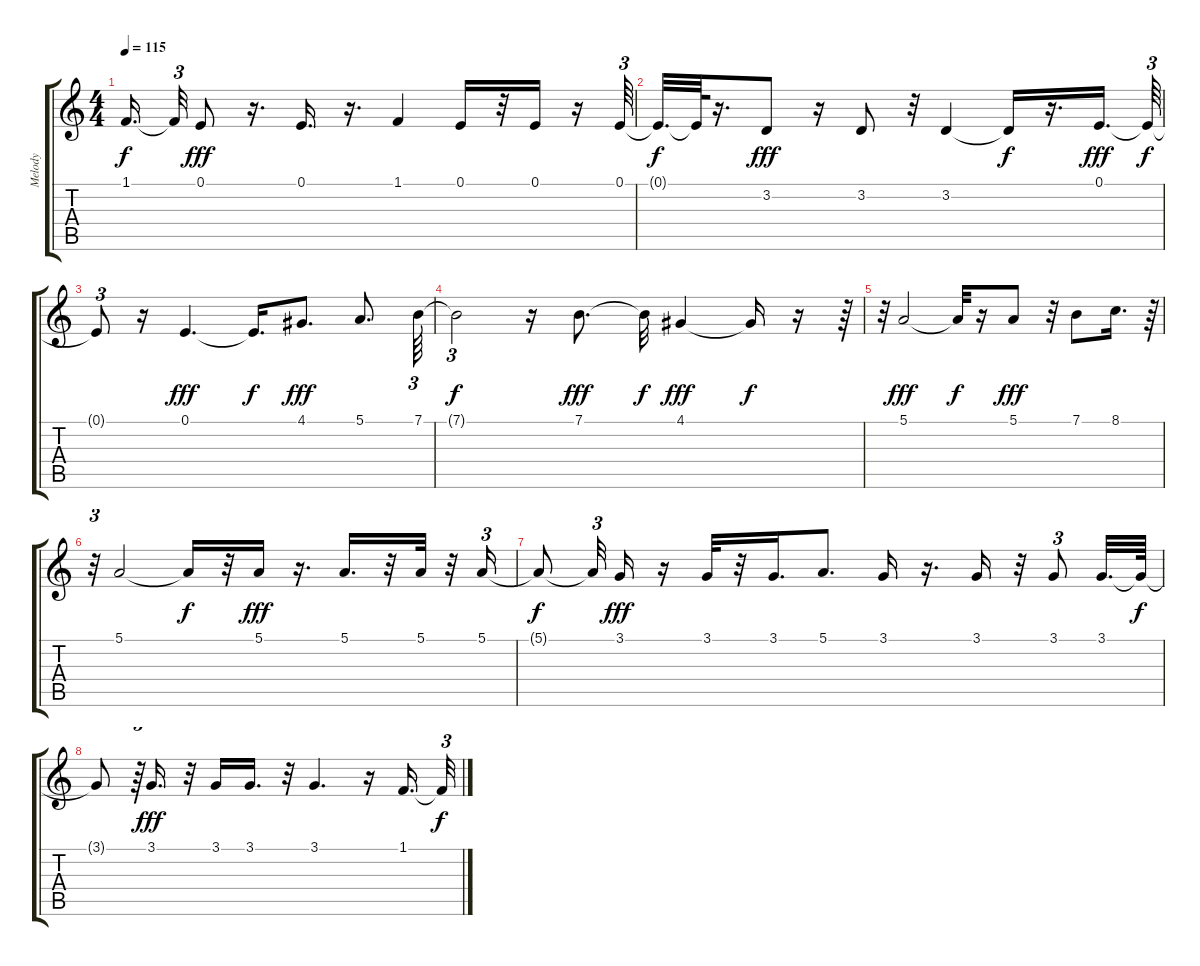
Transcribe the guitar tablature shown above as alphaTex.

\track ("Melody" "Melody") {instrument altosax}
\staff {score tabs}
\tuning (E4 B3 G3 D3 A2 E2) {hide}
\ts (4 4)
\tempo 115
\clef g2
\ks c
1.1{t}.16{d dy f beam splitsecondary} 1.1{t}.32{tu (3 2)} 0.1.8{dy fff} r.16{d} 0.1.16{d} r.16{d} 1.1.4 0.1.16 r.32 0.1.16 r.16 0.1.64{tu (3 2)} |
0.1{t}.32{d dy f} 0.1{t}.64 r.16{d} 3.2.8{dy fff} r.16 3.2.8 r.32 3.2.4 3.2{t}.16{dy f} r.16{d} 0.1.16{d dy fff} 0.1{t}.64{tu (3 2) dy f} |
0.1{t}.8{tu (3 2)} r.16 0.1.4{d dy fff} 0.1{t}.16{d dy f} 4.1.8{d dy fff} 5.1.8{d} 7.1.64{tu (3 2)} |
7.1{t}.2{tu (3 2) dy f} r.16 7.1.8{d dy fff} 7.1{t}.32{dy f} 4.1.4{dy fff} 4.1{t}.16{dy f} r.16 r.64{tu (3 2)} |
r.32{tu (3 2)} 5.1.2{dy fff} 5.1{t}.32{dy f} r.16 5.1.8{dy fff} r.32 7.1.8 8.1.16{d} r.64{tu (3 2)} |
r.32{tu (3 2)} 5.1.2 5.1{t}.16{dy f} r.32 5.1.16{dy fff} r.16{d} 5.1.16{d} r.32 5.1.32 r.32 5.1.16{tu (3 2)} |
5.1{t}.8{dy f} 5.1{t}.32{tu (3 2) beam splitsecondary} 3.1.16{dy fff} r.16 3.1.32 r.32 3.1.16{d} 5.1.8{d} 3.1.16 r.16{d} 3.1.16 r.32 3.1.8{tu (3 2)} 3.1.32{d} 3.1{t}.64{dy f} |
3.1{t}.8 r.64{tu (3 2)} 3.1.16{d dy fff} r.32 3.1.16 3.1.16{d} r.32 3.1.4{d} r.16 1.1.16{d} 1.1{t}.32{tu (3 2) dy f}
